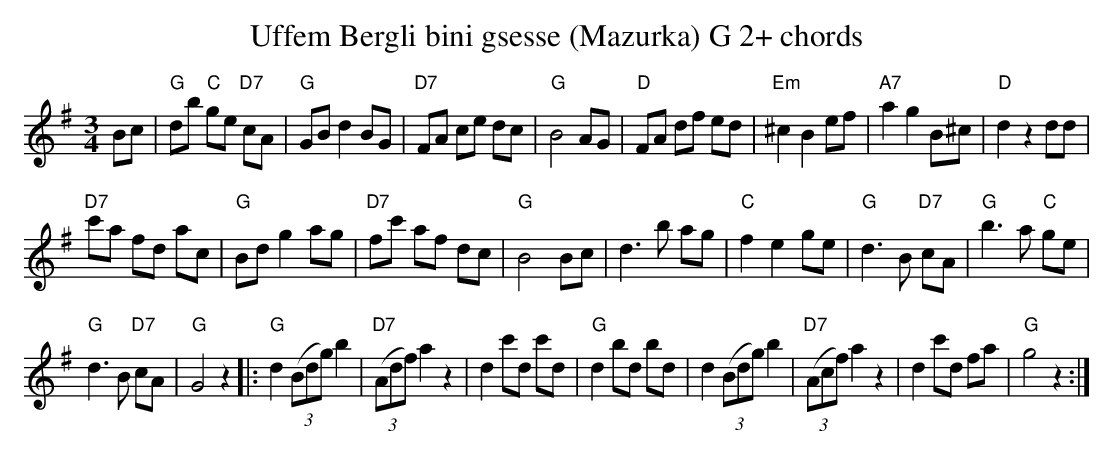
X:1
T:Uffem Bergli bini gsesse (Mazurka) G 2+ chords
M:3/4
L:1/8
K:Gmaj%%MIDI gchordon
Bc | "G"db "C"ge "D7"cA | "G"GBd2BG | "D7"FA ce dc | "G"B4AG | "D"FA df ed | "Em"^c2B2ef | "A7"a2g2 B^c | "D"d2z2dd |
"D7"c'a fd ac | "G"Bd g2 ag | "D7"fc' af dc | "G"B4Bc | d3b ag | "C"f2e2ge | "G"d3B "D7"cA | "G"b3a "C"ge |
"G"d3B "D7"cA | "G"G4z2 |: "G"d2 ((3Bdg) b2 | "D7"((3Adf) a2z2 | d2c'd c'd | "G"d2bd bd | d2 ((3Bdg) b2 | "D7"((3Acf) a2z2 | d2c'd fa | "G"g4z2 :|
